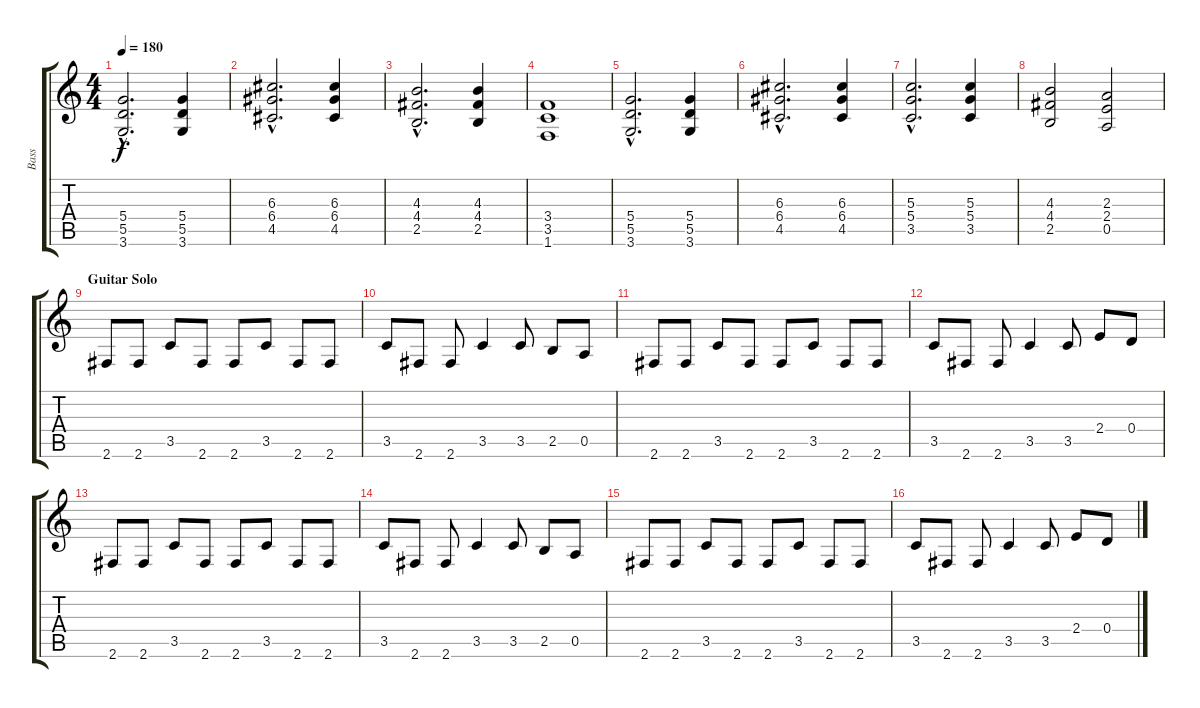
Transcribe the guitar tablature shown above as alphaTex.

\track ("Bass" "Bass") {instrument electricbassfinger}
\staff {score tabs}
\tuning (E4 B3 G3 D3 A2 E2) {hide}
\ts (4 4)
\tempo 180
\clef g2
\ks c
(5.4{hac} 5.5{hac} 3.6{hac}).2{d dy f} (5.4 5.5 3.6).4 |
(6.3{hac} 6.4{hac} 4.5{hac}).2{d} (6.3 6.4 4.5).4 |
(4.3{hac} 4.4{hac} 2.5{hac}).2{d} (4.3 4.4 2.5).4 |
(3.4 3.5 1.6).1 |
(5.4{hac} 5.5{hac} 3.6{hac}).2{d} (5.4 5.5 3.6).4 |
(6.3{hac} 6.4{hac} 4.5{hac}).2{d} (6.3 6.4 4.5).4 |
(5.3{hac} 5.4{hac} 3.5{hac}).2{d} (5.3 5.4 3.5).4 |
(4.3 4.4 2.5).2 (2.3 2.4 0.5).2 |
\section ("" "Guitar Solo")
2.6.8 2.6.8 3.5.8 2.6.8 2.6.8 3.5.8 2.6.8 2.6.8 |
3.5.8 2.6.8 2.6.8 3.5.4 3.5.8 2.5.8 0.5.8 |
2.6.8 2.6.8 3.5.8 2.6.8 2.6.8 3.5.8 2.6.8 2.6.8 |
3.5.8 2.6.8 2.6.8 3.5.4 3.5.8 2.4.8 0.4.8 |
2.6.8 2.6.8 3.5.8 2.6.8 2.6.8 3.5.8 2.6.8 2.6.8 |
3.5.8 2.6.8 2.6.8 3.5.4 3.5.8 2.5.8 0.5.8 |
2.6.8 2.6.8 3.5.8 2.6.8 2.6.8 3.5.8 2.6.8 2.6.8 |
3.5.8 2.6.8 2.6.8 3.5.4 3.5.8 2.4.8 0.4.8
